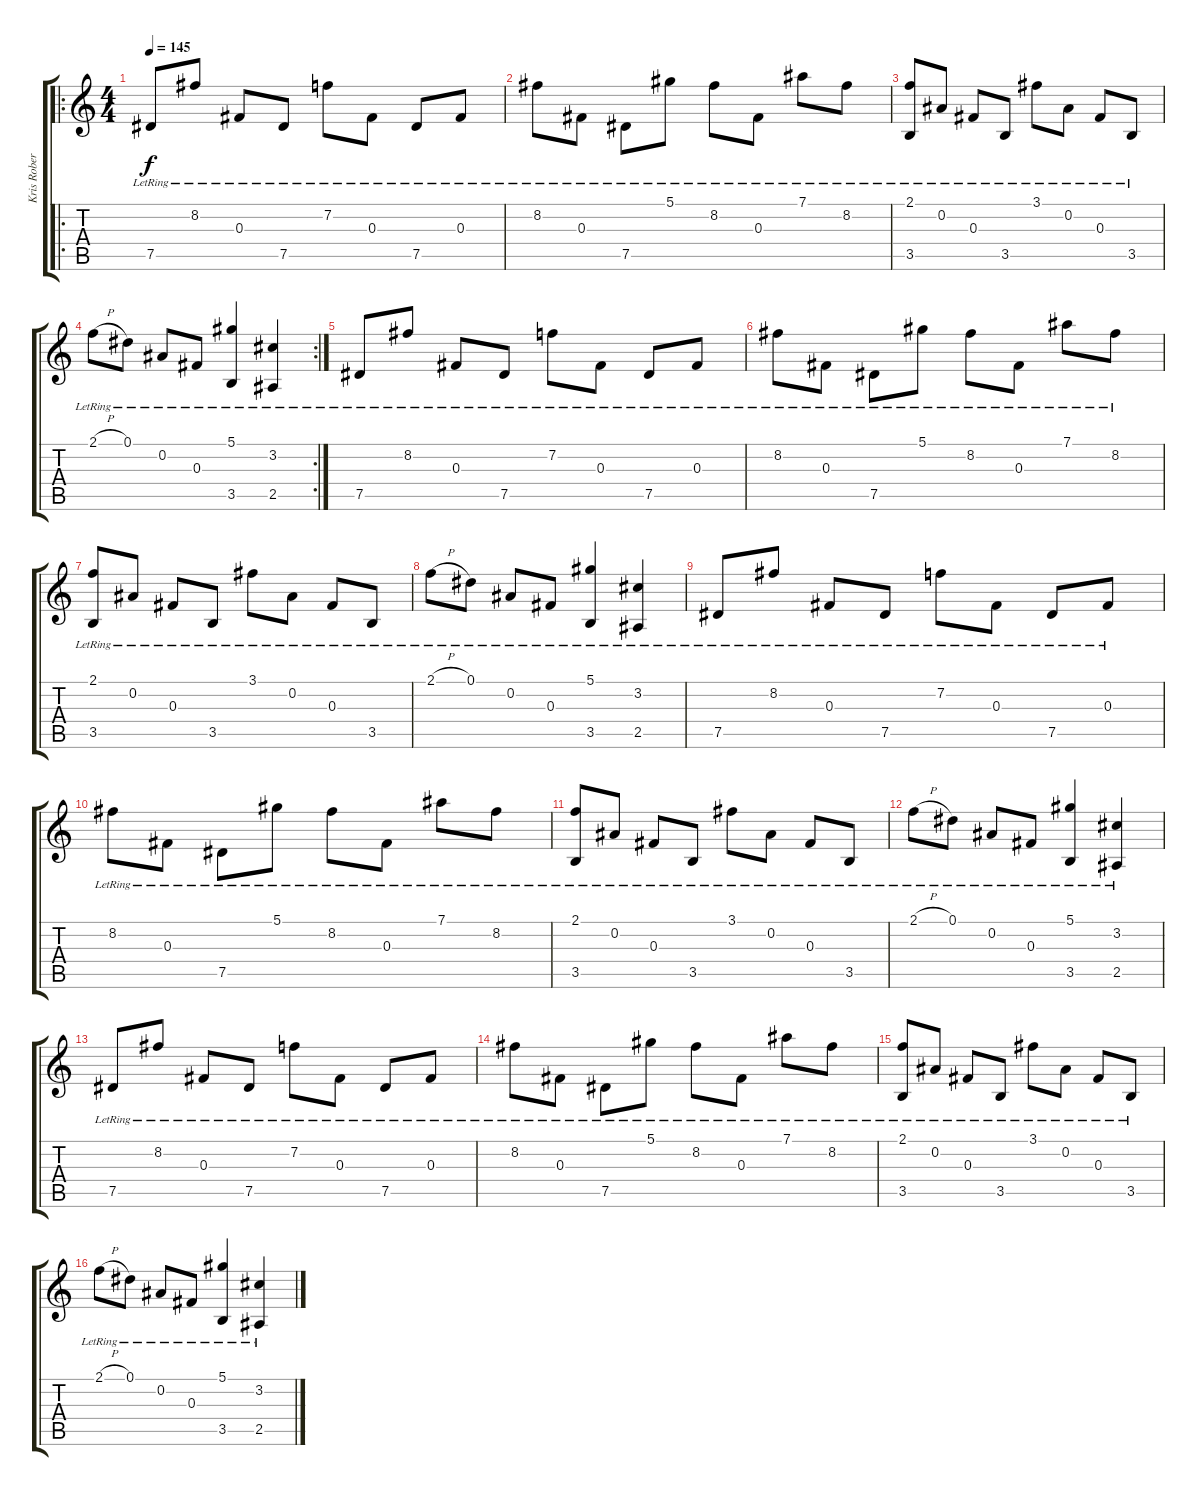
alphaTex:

\track ("Kris Roberts" "Kris Rober") {instrument acousticguitarnylon}
\staff {score tabs}
\tuning (Eb4 Bb3 Gb3 Db3 Ab2 Db2) {hide}
\ro
\ts (4 4)
\tempo 145
\clef g2
\ks c
7.5{lr}.8{dy f instrument acousticguitarnylon} 8.2{lr}.8 0.3{lr}.8 7.5{lr}.8 7.2{lr}.8 0.3{lr}.8 7.5{lr}.8 0.3{lr}.8 |
8.2{lr}.8 0.3{lr}.8 7.5{lr}.8 5.1{lr}.8 8.2{lr}.8 0.3{lr}.8 7.1{lr}.8 8.2{lr}.8 |
(2.1{lr} 3.5{lr}).8 0.2{lr}.8 0.3{lr}.8 3.5{lr}.8 3.1{lr}.8 0.2{lr}.8 0.3{lr}.8 3.5{lr}.8 |
\rc 2
2.1{h lr}.8 0.1{lr}.8 0.2{lr}.8 0.3{lr}.8 (5.1{lr} 3.5{lr}).4 (3.2{lr} 2.5{lr}).4 |
7.5{lr}.8 8.2{lr}.8 0.3{lr}.8 7.5{lr}.8 7.2{lr}.8 0.3{lr}.8 7.5{lr}.8 0.3{lr}.8 |
8.2{lr}.8 0.3{lr}.8 7.5{lr}.8 5.1{lr}.8 8.2{lr}.8 0.3{lr}.8 7.1{lr}.8 8.2{lr}.8 |
(2.1{lr} 3.5{lr}).8 0.2{lr}.8 0.3{lr}.8 3.5{lr}.8 3.1{lr}.8 0.2{lr}.8 0.3{lr}.8 3.5{lr}.8 |
2.1{h lr}.8 0.1{lr}.8 0.2{lr}.8 0.3{lr}.8 (5.1{lr} 3.5{lr}).4 (3.2{lr} 2.5{lr}).4 |
7.5{lr}.8 8.2{lr}.8 0.3{lr}.8 7.5{lr}.8 7.2{lr}.8 0.3{lr}.8 7.5{lr}.8 0.3{lr}.8 |
8.2{lr}.8 0.3{lr}.8 7.5{lr}.8 5.1{lr}.8 8.2{lr}.8 0.3{lr}.8 7.1{lr}.8 8.2{lr}.8 |
(2.1{lr} 3.5{lr}).8 0.2{lr}.8 0.3{lr}.8 3.5{lr}.8 3.1{lr}.8 0.2{lr}.8 0.3{lr}.8 3.5{lr}.8 |
2.1{h lr}.8 0.1{lr}.8 0.2{lr}.8 0.3{lr}.8 (5.1{lr} 3.5{lr}).4 (3.2{lr} 2.5{lr}).4 |
7.5{lr}.8 8.2{lr}.8 0.3{lr}.8 7.5{lr}.8 7.2{lr}.8 0.3{lr}.8 7.5{lr}.8 0.3{lr}.8 |
8.2{lr}.8 0.3{lr}.8 7.5{lr}.8 5.1{lr}.8 8.2{lr}.8 0.3{lr}.8 7.1{lr}.8 8.2{lr}.8 |
(2.1{lr} 3.5{lr}).8 0.2{lr}.8 0.3{lr}.8 3.5{lr}.8 3.1{lr}.8 0.2{lr}.8 0.3{lr}.8 3.5{lr}.8 |
2.1{h lr}.8 0.1{lr}.8 0.2{lr}.8 0.3{lr}.8 (5.1{lr} 3.5{lr}).4 (3.2{lr} 2.5{lr}).4
